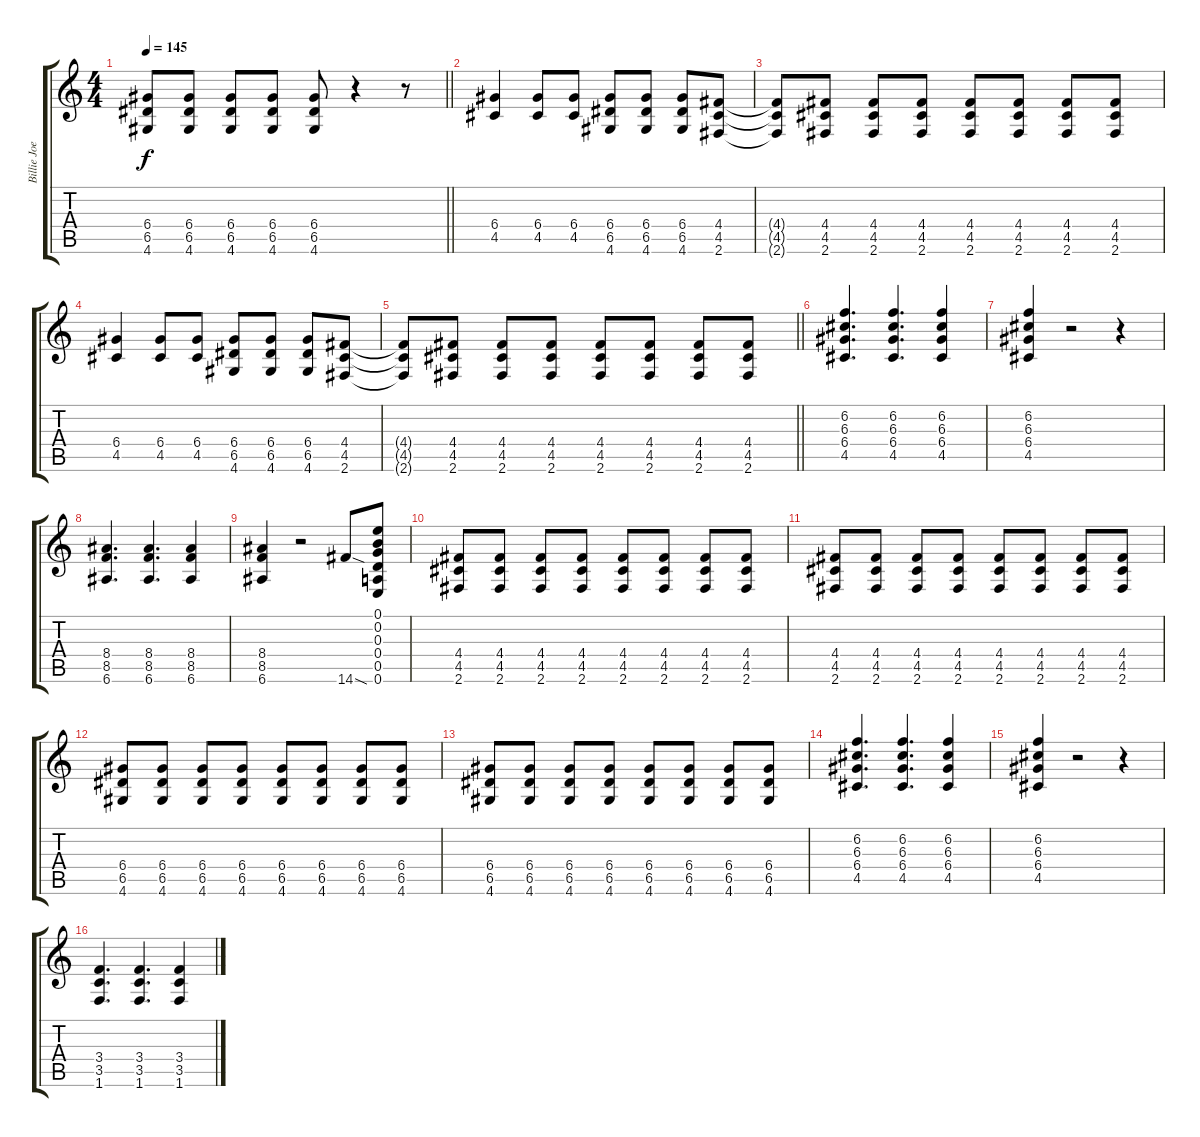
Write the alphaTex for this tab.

\track ("Billie Joe" "Billie Joe") {instrument distortionguitar}
\staff {score tabs}
\tuning (E4 B3 G3 D3 A2 E2) {hide}
\ts (4 4)
\tempo 145
\clef g2
\barLineRight lightlight
\ks c
(6.4{t} 6.5{t} 4.6{t}).8{dy f} (6.4 6.5 4.6).8 (6.4 6.5 4.6).8 (6.4 6.5 4.6).8 (6.4 6.5 4.6).8 r.4 r.8 |
(6.4 4.5).4 (6.4 4.5).8 (6.4 4.5).8 (6.4 6.5 4.6).8 (6.4 6.5 4.6).8 (6.4 6.5 4.6).8 (4.4 4.5 2.6).8 |
(4.4{t} 4.5{t} 2.6{t}).8 (4.4 4.5 2.6).8 (4.4 4.5 2.6).8 (4.4 4.5 2.6).8 (4.4 4.5 2.6).8 (4.4 4.5 2.6).8 (4.4 4.5 2.6).8 (4.4 4.5 2.6).8 |
(6.4 4.5).4 (6.4 4.5).8 (6.4 4.5).8 (6.4 6.5 4.6).8 (6.4 6.5 4.6).8 (6.4 6.5 4.6).8 (4.4 4.5 2.6).8 |
\barLineRight lightlight
(4.4{t} 4.5{t} 2.6{t}).8 (4.4 4.5 2.6).8 (4.4 4.5 2.6).8 (4.4 4.5 2.6).8 (4.4 4.5 2.6).8 (4.4 4.5 2.6).8 (4.4 4.5 2.6).8 (4.4 4.5 2.6).8 |
(6.2 6.3 6.4 4.5).4{d} (6.2 6.3 6.4 4.5).4{d} (6.2 6.3 6.4 4.5).4 |
(6.2 6.3 6.4 4.5).4 r.2 r.4 |
(8.4 8.5 6.6).4{d} (8.4 8.5 6.6).4{d} (8.4 8.5 6.6).4 |
(8.4 8.5 6.6).4 r.2 14.6{sod}.8 (0.1 0.2 0.3 0.4 0.5 0.6).8 |
(4.4 4.5 2.6).8 (4.4 4.5 2.6).8 (4.4 4.5 2.6).8 (4.4 4.5 2.6).8 (4.4 4.5 2.6).8 (4.4 4.5 2.6).8 (4.4 4.5 2.6).8 (4.4 4.5 2.6).8 |
(4.4 4.5 2.6).8 (4.4 4.5 2.6).8 (4.4 4.5 2.6).8 (4.4 4.5 2.6).8 (4.4 4.5 2.6).8 (4.4 4.5 2.6).8 (4.4 4.5 2.6).8 (4.4 4.5 2.6).8 |
(6.4 6.5 4.6).8 (6.4 6.5 4.6).8 (6.4 6.5 4.6).8 (6.4 6.5 4.6).8 (6.4 6.5 4.6).8 (6.4 6.5 4.6).8 (6.4 6.5 4.6).8 (6.4 6.5 4.6).8 |
(6.4 6.5 4.6).8 (6.4 6.5 4.6).8 (6.4 6.5 4.6).8 (6.4 6.5 4.6).8 (6.4 6.5 4.6).8 (6.4 6.5 4.6).8 (6.4 6.5 4.6).8 (6.4 6.5 4.6).8 |
(6.2 6.3 6.4 4.5).4{d} (6.2 6.3 6.4 4.5).4{d} (6.2 6.3 6.4 4.5).4 |
(6.2 6.3 6.4 4.5).4 r.2 r.4 |
(3.4 3.5 1.6).4{d} (3.4 3.5 1.6).4{d} (3.4 3.5 1.6).4
